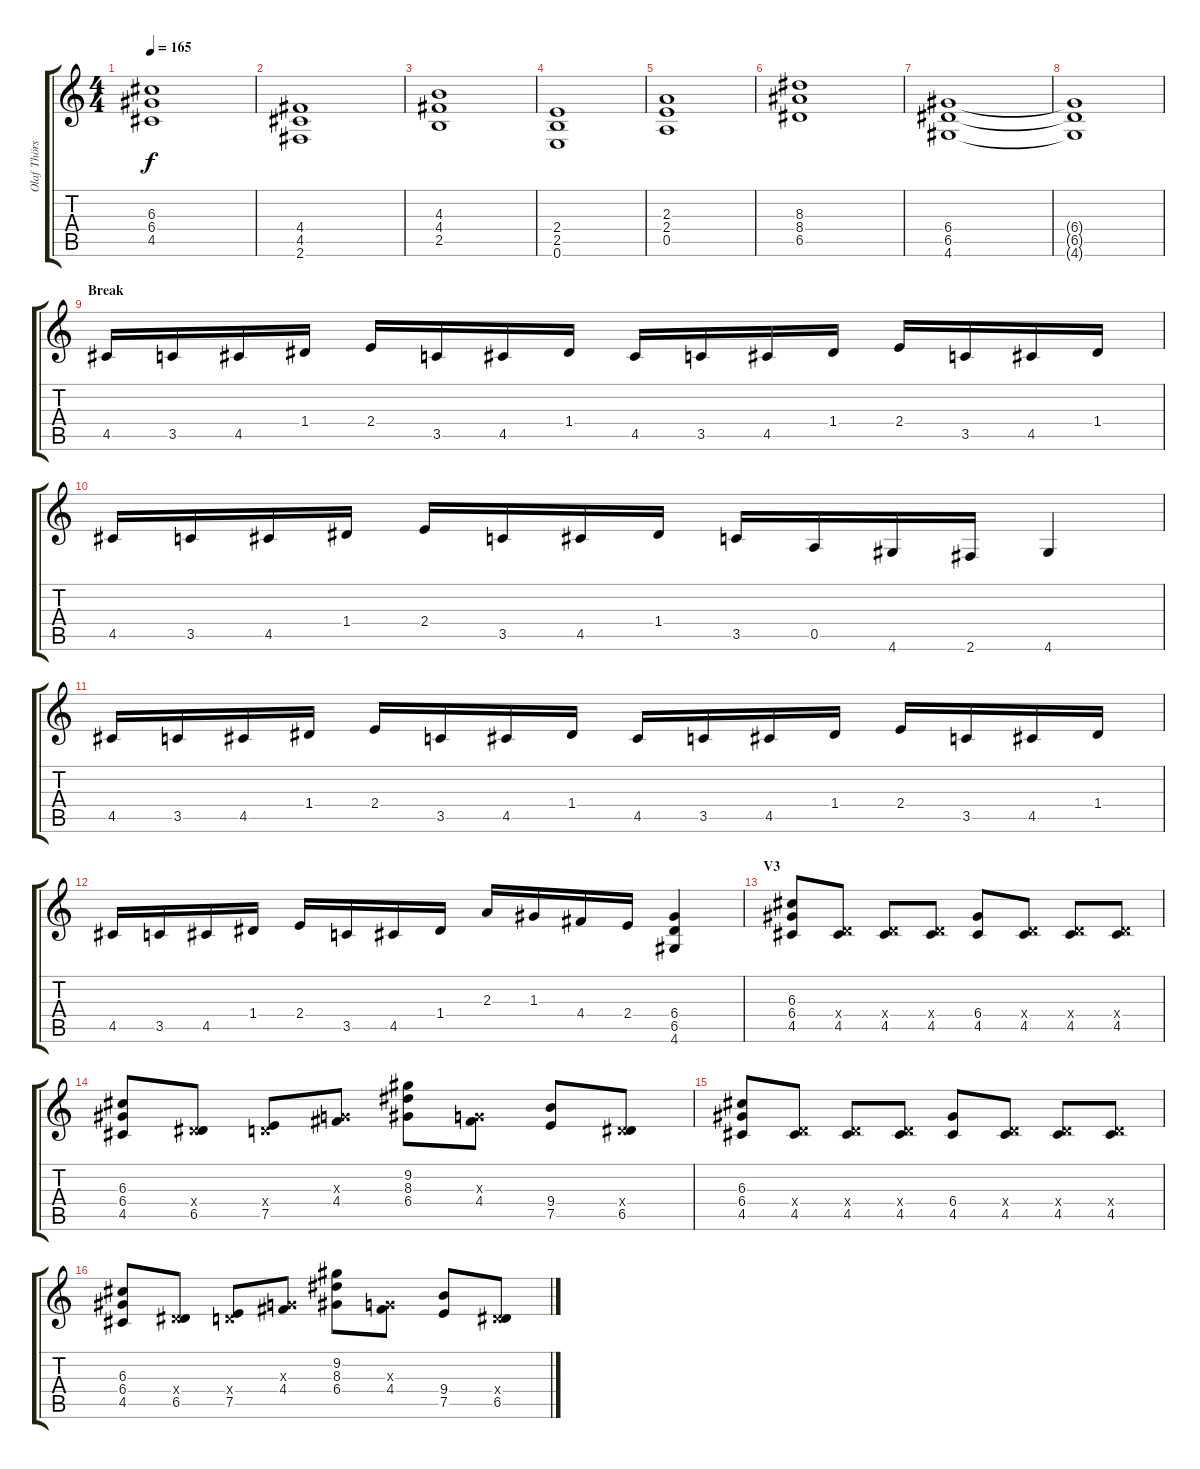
\track ("Olaf Thörsen (Guitar)" "Olaf Thörs") {instrument distortionguitar}
\staff {score tabs}
\tuning (E4 B3 G3 D3 A2 E2) {hide}
\ts (4 4)
\tempo 165
\clef g2
\ks c
(6.3 6.4 4.5).1{dy f} |
(4.4 4.5 2.6).1 |
(4.3 4.4 2.5).1 |
(2.4 2.5 0.6).1 |
(2.3 2.4 0.5).1 |
(8.3 8.4 6.5).1 |
(6.4 6.5 4.6).1 |
(6.4{t} 6.5{t} 4.6{t}).1 |
\section ("" "Break")
4.5.16 3.5.16 4.5.16 1.4.16 2.4.16 3.5.16 4.5.16 1.4.16 4.5.16 3.5.16 4.5.16 1.4.16 2.4.16 3.5.16 4.5.16 1.4.16 |
4.5.16 3.5.16 4.5.16 1.4.16 2.4.16 3.5.16 4.5.16 1.4.16 3.5.16 0.5.16 4.6.16 2.6.16 4.6.4 |
4.5.16 3.5.16 4.5.16 1.4.16 2.4.16 3.5.16 4.5.16 1.4.16 4.5.16 3.5.16 4.5.16 1.4.16 2.4.16 3.5.16 4.5.16 1.4.16 |
4.5.16 3.5.16 4.5.16 1.4.16 2.4.16 3.5.16 4.5.16 1.4.16 2.3.16 1.3.16 4.4.16 2.4.16 (6.4 6.5 4.6).4 |
\section ("" "V3")
(6.3 6.4 4.5).8 (0.4{x} 4.5).8 (0.4{x} 4.5).8 (0.4{x} 4.5).8 (6.4 4.5).8 (0.4{x} 4.5).8 (0.4{x} 4.5).8 (0.4{x} 4.5).8 |
(6.3 6.4 4.5).8 (0.4{x} 6.5).8 (0.4{x} 7.5).8 (0.3{x} 4.4).8 (9.2 8.3 6.4).8 (0.3{x} 4.4).8 (9.4 7.5).8 (0.4{x} 6.5).8 |
(6.3 6.4 4.5).8 (0.4{x} 4.5).8 (0.4{x} 4.5).8 (0.4{x} 4.5).8 (6.4 4.5).8 (0.4{x} 4.5).8 (0.4{x} 4.5).8 (0.4{x} 4.5).8 |
(6.3 6.4 4.5).8 (0.4{x} 6.5).8 (0.4{x} 7.5).8 (0.3{x} 4.4).8 (9.2 8.3 6.4).8 (0.3{x} 4.4).8 (9.4 7.5).8 (0.4{x} 6.5).8
